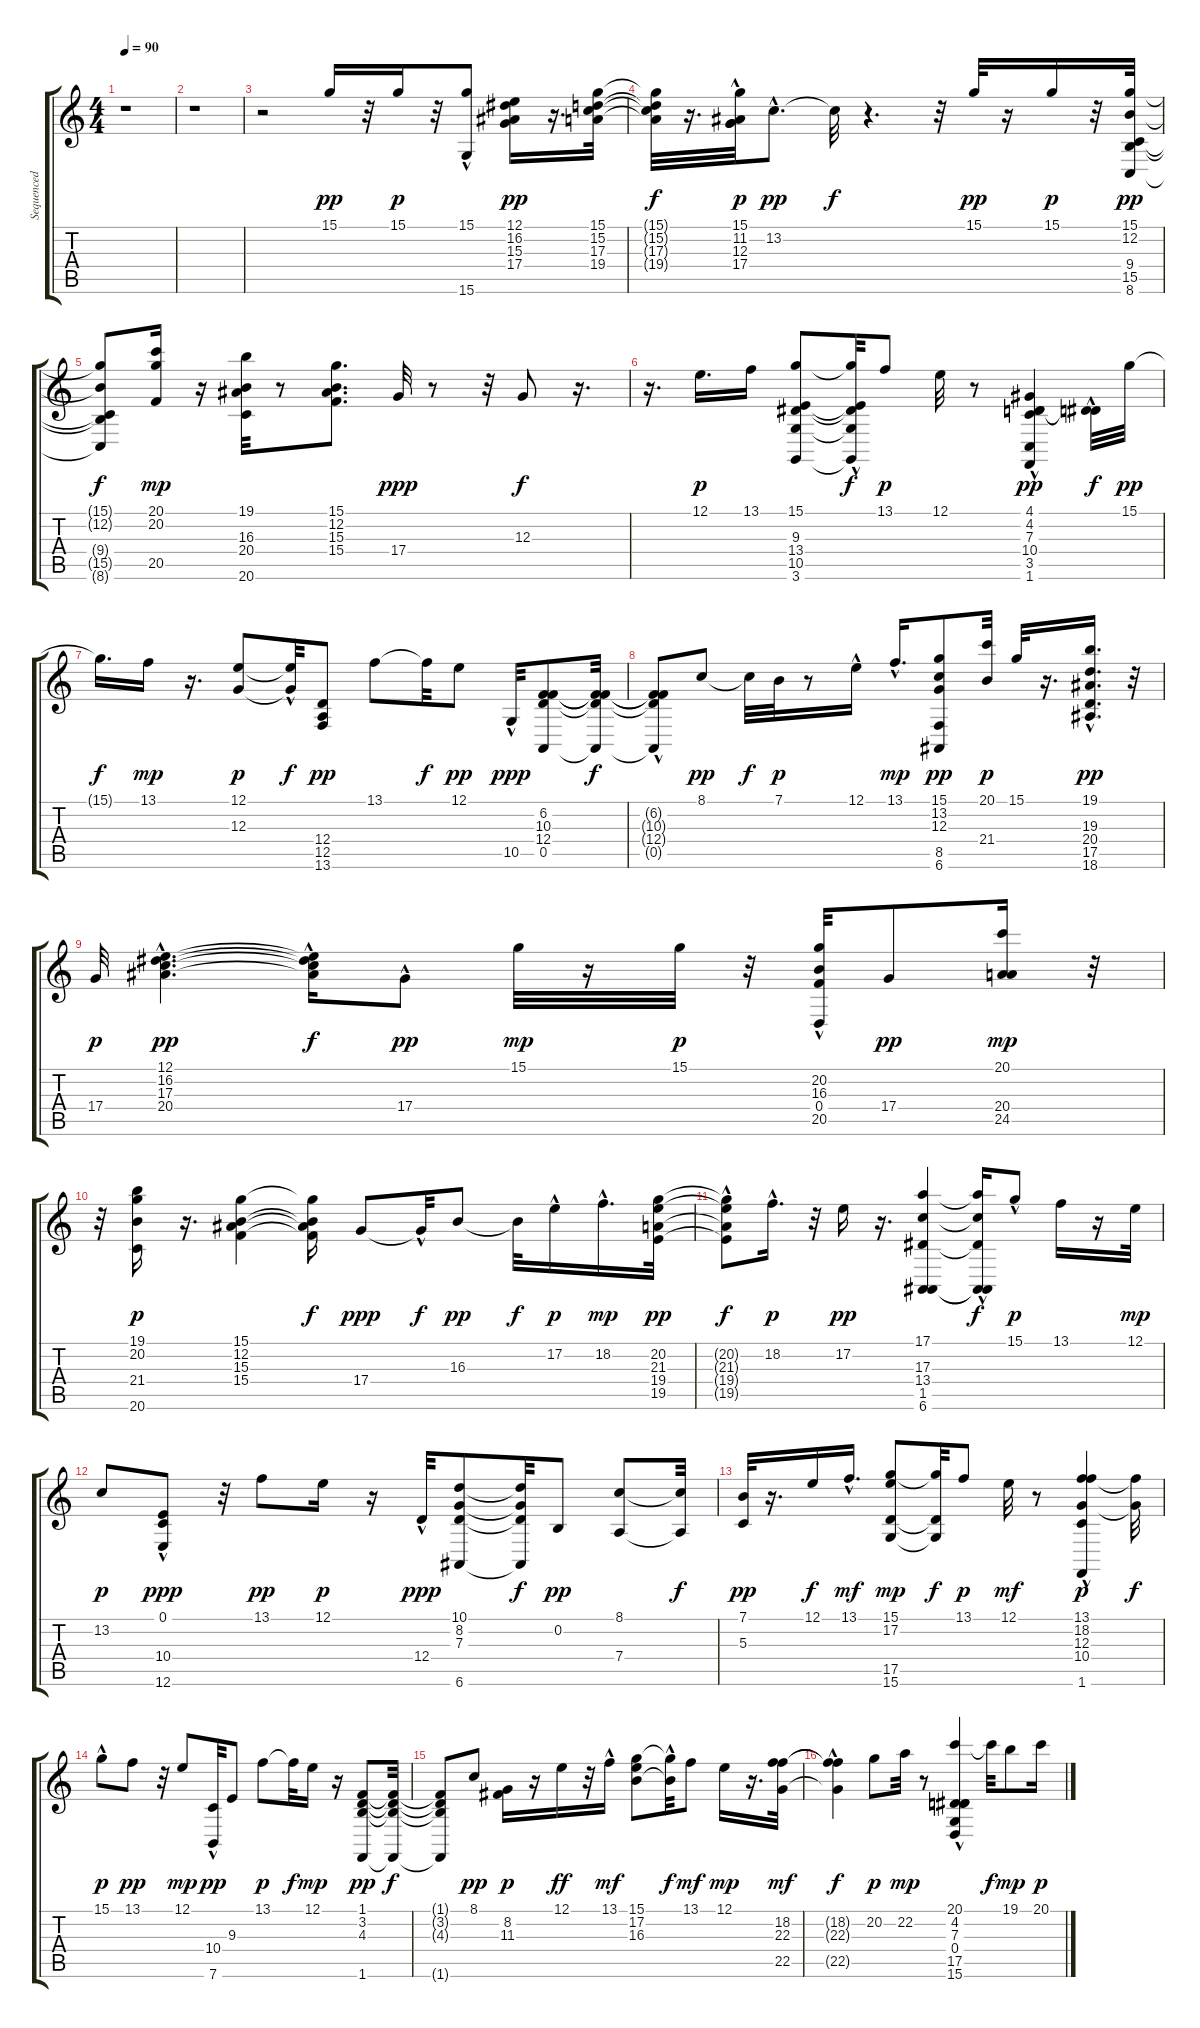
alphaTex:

\track ("Sequenced By" "Sequenced ") {instrument brightacousticpiano}
\staff {score tabs}
\tuning (E4 B3 G3 D3 A2 E2) {hide}
\ts (4 4)
\tempo 90
\clef g2
\ks c
r.1{dy mf} |
r.1 |
r.2 15.1.16{dy pp} r.32 15.1.16{dy p} r.32 (15.1{hac} 15.6).8 (12.1 16.2 15.3 17.4).16{dy pp} r.16{d} (15.1 15.2 17.3 19.4).32 |
(15.1{t} 15.2{t} 17.3{t} 19.4{t}).32{dy f} r.16{d} (15.1{hac} 11.2{hac} 12.3{hac} 17.4{hac}).32{dy p} 13.2{hac}.8{d dy pp} 13.2{t}.32{dy f} r.4{d} r.32 15.1.32{dy pp} r.16 15.1.16{dy p} r.32 (15.1 12.2 9.4 15.5 8.6).32{dy pp} |
(15.1{t} 12.2{t} 9.4{t} 15.5{t} 8.6{t}).8{dy f} (20.1 20.2 20.5).16{dy mp} r.16 (19.1 16.3 20.4 20.6).32 r.8 (15.1 12.2 15.3 15.4).8{d} 17.4.32{dy ppp} r.8 r.32 12.3.8{dy f} r.16{d} |
r.16{d} 12.1.16{d dy p} 13.1.16 (15.1 9.3 13.4 10.5 3.6).8 (15.1{hac t} 9.3{t} 13.4{t} 10.5{t} 3.6{t}).32{dy f} 13.1.8{dy p} 12.1.32 r.8 (4.1{hac} 4.2 7.3 10.4 3.5{hac} 1.6{hac}).4{dy pp} (4.2{t} 7.3{hac t}).32{dy f} 15.1.32{dy pp} |
15.1{t}.16{d dy f} 13.1.16{dy mp} r.16{d} (12.1 12.3).8{dy p} (12.1{hac t} 12.3{hac t}).32{dy f} (12.4 12.5 13.6).8{dy pp} 13.1.8 13.1{t}.32{dy f} 12.1.8{dy pp} 10.5{hac}.32{dy ppp} (6.2 10.3 12.4 0.5).8 (6.2{t} 10.3{t} 12.4{t} 0.5{t}).32{dy f} |
(6.2{t} 10.3{hac t} 12.4{t} 0.5{t}).8 8.1.8{dy pp} 8.1{t}.32{dy f} 7.1.32{dy p} r.8 12.1{hac}.16 13.1{hac}.16{d dy mp} (15.1 13.2 12.3 8.5 6.6).8{dy pp} (20.1 21.4).32{dy p} 15.1.32 r.16{d} (19.1 19.3 20.4 17.5 18.6{hac}).16{d dy pp} r.32 |
17.4.32{dy p} (12.1{hac} 16.2{hac} 17.3{hac} 20.4{hac}).4{d dy pp} (12.1{t} 16.2{hac t} 17.3{hac t} 20.4{t}).16{dy f} 17.4{hac}.8{dy pp} 15.1.32{dy mp} r.16 15.1.32{dy p} r.32 (20.2{hac} 16.3 0.4 20.5{hac}).32 17.4.8{dy pp} (20.1 20.4 24.5).16{dy mp} r.32 |
r.32 (19.1 20.2 21.4 20.6).16{dy p} r.16{d} (15.1 12.2 15.3 15.4).4 (15.1{t} 12.2{t} 15.3{t} 15.4{t}).16{dy f} 17.4.8{dy ppp} 17.4{hac t}.32{dy f} 16.3.8{dy pp} 16.3{t}.32{dy f} 17.2{hac}.16{dy p} 18.2{hac}.16{d dy mp} (20.2 21.3 19.4 19.5).32{dy pp} |
(20.2{hac t} 21.3{hac t} 19.4{t} 19.5{t}).8{dy f} 18.2{hac}.16{d dy p} r.32 17.2.16{dy pp} r.16{d} (17.1 17.3 13.4 1.5 6.6).4 (17.1{hac t} 17.3{t} 13.4{t} 1.5{hac t} 6.6{hac t}).16{dy f} 15.1{hac}.8{dy p} 13.1.16 r.16 12.1.32{dy mp} |
13.2.8{dy p} (0.1 10.4{hac} 12.6{hac}).8{dy ppp} r.32 13.1.8{dy pp} 12.1.16{dy p} r.16 12.4{hac}.32{dy ppp} (10.1 8.2 7.3 6.6).8 (10.1{t} 8.2{t} 7.3{t} 6.6{t}).32{dy f} 0.2.8{dy pp} (8.1 7.4).8 (8.1{t} 7.4{t}).32{dy f} |
(7.1 5.3).32{dy pp} r.16{d} 12.1.16{dy f} 13.1{hac}.16{d dy mf} (15.1 17.2 17.5 15.6).8{dy mp} (15.1{t} 17.5{t} 15.6{t}).32{dy f} 13.1.8{dy p} 12.1.32{dy mf} r.8 (13.1 18.2 12.3 10.4 1.6{hac}).4{dy p} (13.1{t} 12.3{t}).32{dy f} |
15.1{hac}.8{dy p} 13.1.8{dy pp} r.32 12.1.8{dy mp} (10.4{hac} 7.6).32{dy pp} 9.3.8 13.1.8{dy p} 13.1{t}.32{dy f} 12.1.16{dy mp} r.16 (1.1 3.2 4.3 1.6).8{dy pp} (1.1{t} 3.2{t} 4.3{t} 1.6{t}).32{dy f} |
(1.1{t} 3.2{t} 4.3{t} 1.6{t}).8 8.1.8{dy pp} (8.2 11.3).16{dy p} r.16 12.1.16{dy ff} r.32 13.1{hac}.16{dy mf} (15.1 17.2 16.3).8 (15.1{hac t} 16.3{hac t}).32{dy f} 13.1.8{dy mf} 12.1.16{dy mp} r.16{d} (18.2 22.3 22.5).32{dy mf} |
(18.2{hac t} 22.3{hac t} 22.5{hac t}).4{dy f} 20.2.8{dy p} 22.2.32{dy mp} r.8 (20.1 4.2{hac} 7.3 0.4 17.5{hac} 15.6).4 20.1{t}.32{dy f} 19.1.8{dy mp} 20.1.16{dy p}
